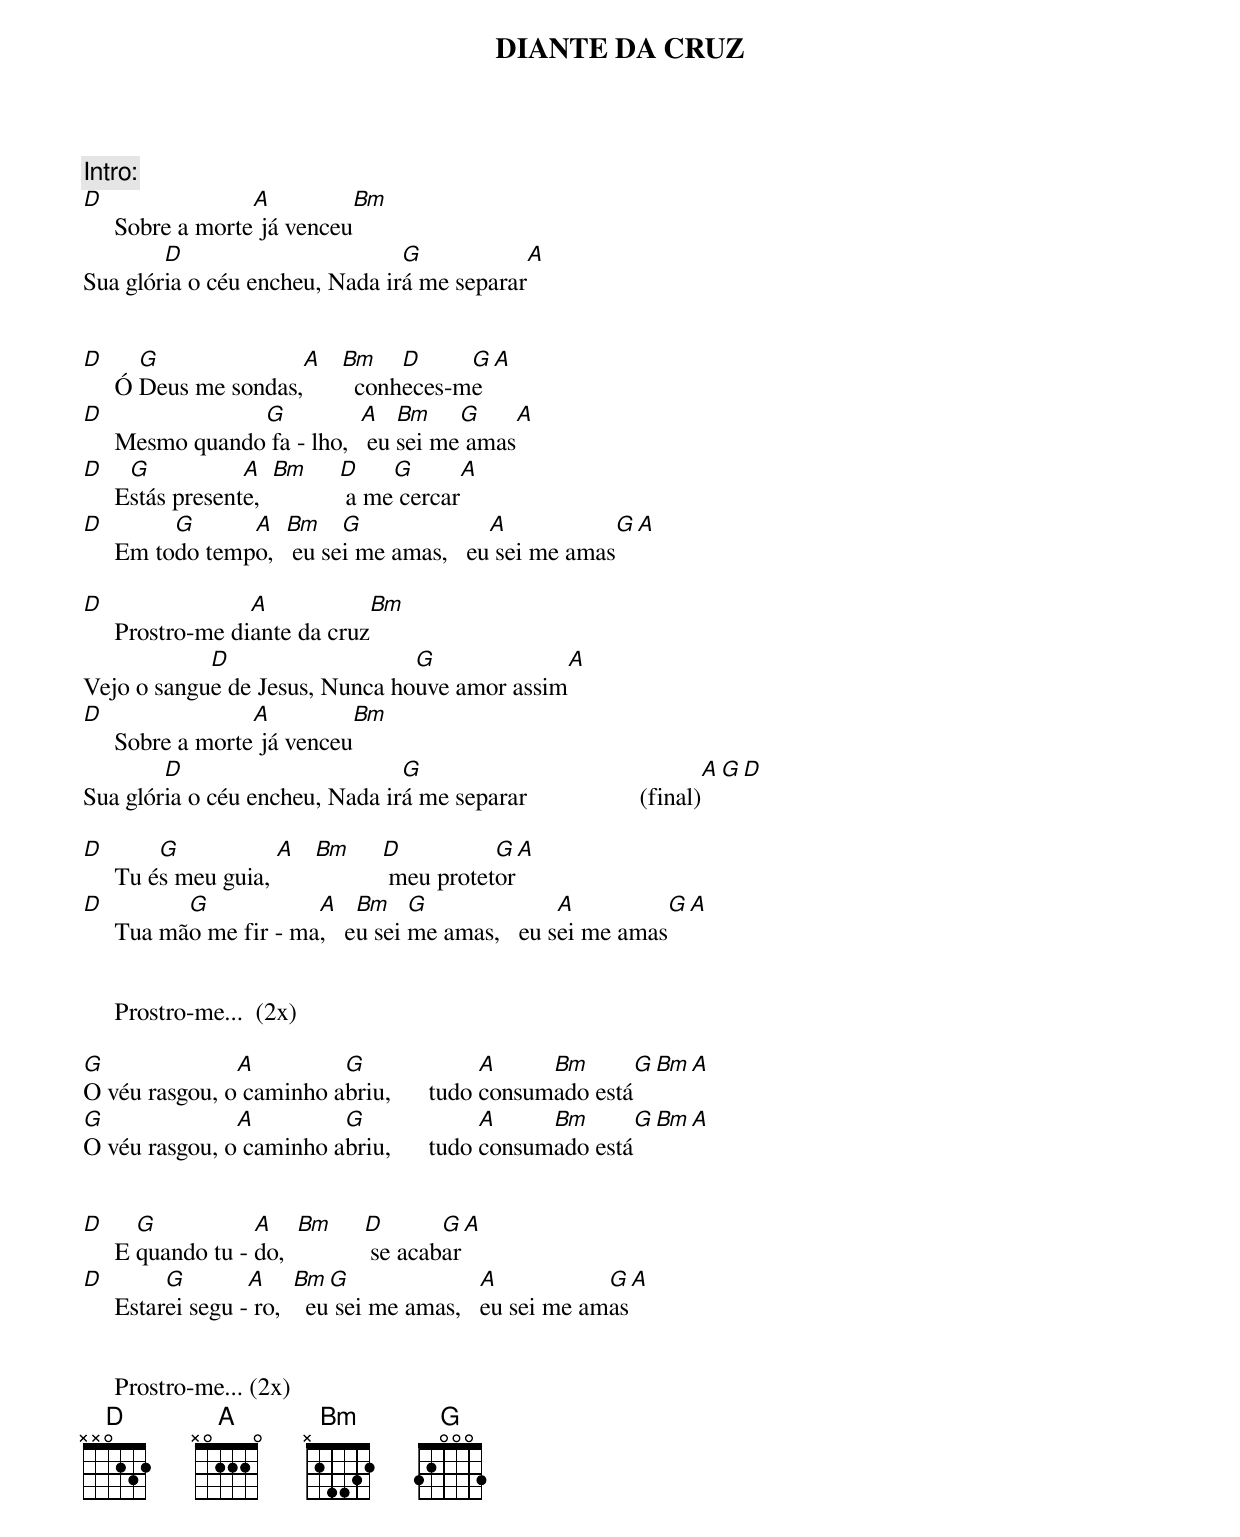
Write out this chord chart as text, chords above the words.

DIANTE DA CRUZ

Intro:
D                 A                  Bm
     Sobre a morte já venceu
        D                       G                                    A
Sua glória o céu encheu, Nada irá me separar


D      G              A  Bm    D     G           A
     Ó Deus me sondas,     conheces-me
D                G           A   Bm    G               A
     Mesmo quando fa - lho,   eu sei me amas
D     G           A   Bm   D    G         A
     Estás presente,        a me cercar
D         G      A   Bm    G              A           G              A
     Em todo tempo,   eu sei me amas,   eu sei me amas

D                 A                    Bm
     Prostro-me diante da cruz
            D                   G                                          A
Vejo o sangue de Jesus, Nunca houve amor assim
D                 A                  Bm
     Sobre a morte já venceu
        D                       G                                    A                     G    D
Sua glória o céu encheu, Nada irá me separar                  (final)

D        G           A  Bm   D          G      A
     Tu és meu guia,          meu protetor
D          G            A    Bm    G              A           G              A
     Tua mão me fir - ma,   eu sei me amas,   eu sei me amas


     Prostro-me...  (2x)

G              A         G               A     Bm         G       Bm       A
O véu rasgou, o caminho abriu,      tudo consumado está
G              A         G               A     Bm         G       Bm       A
O véu rasgou, o caminho abriu,      tudo consumado está


D      G           A    Bm   D       G  A
     E quando tu - do,        se acabar
D         G        A     Bm  G               A           G              A
     Estarei segu - ro,    eu sei me amas,   eu sei me amas


     Prostro-me... (2x)
